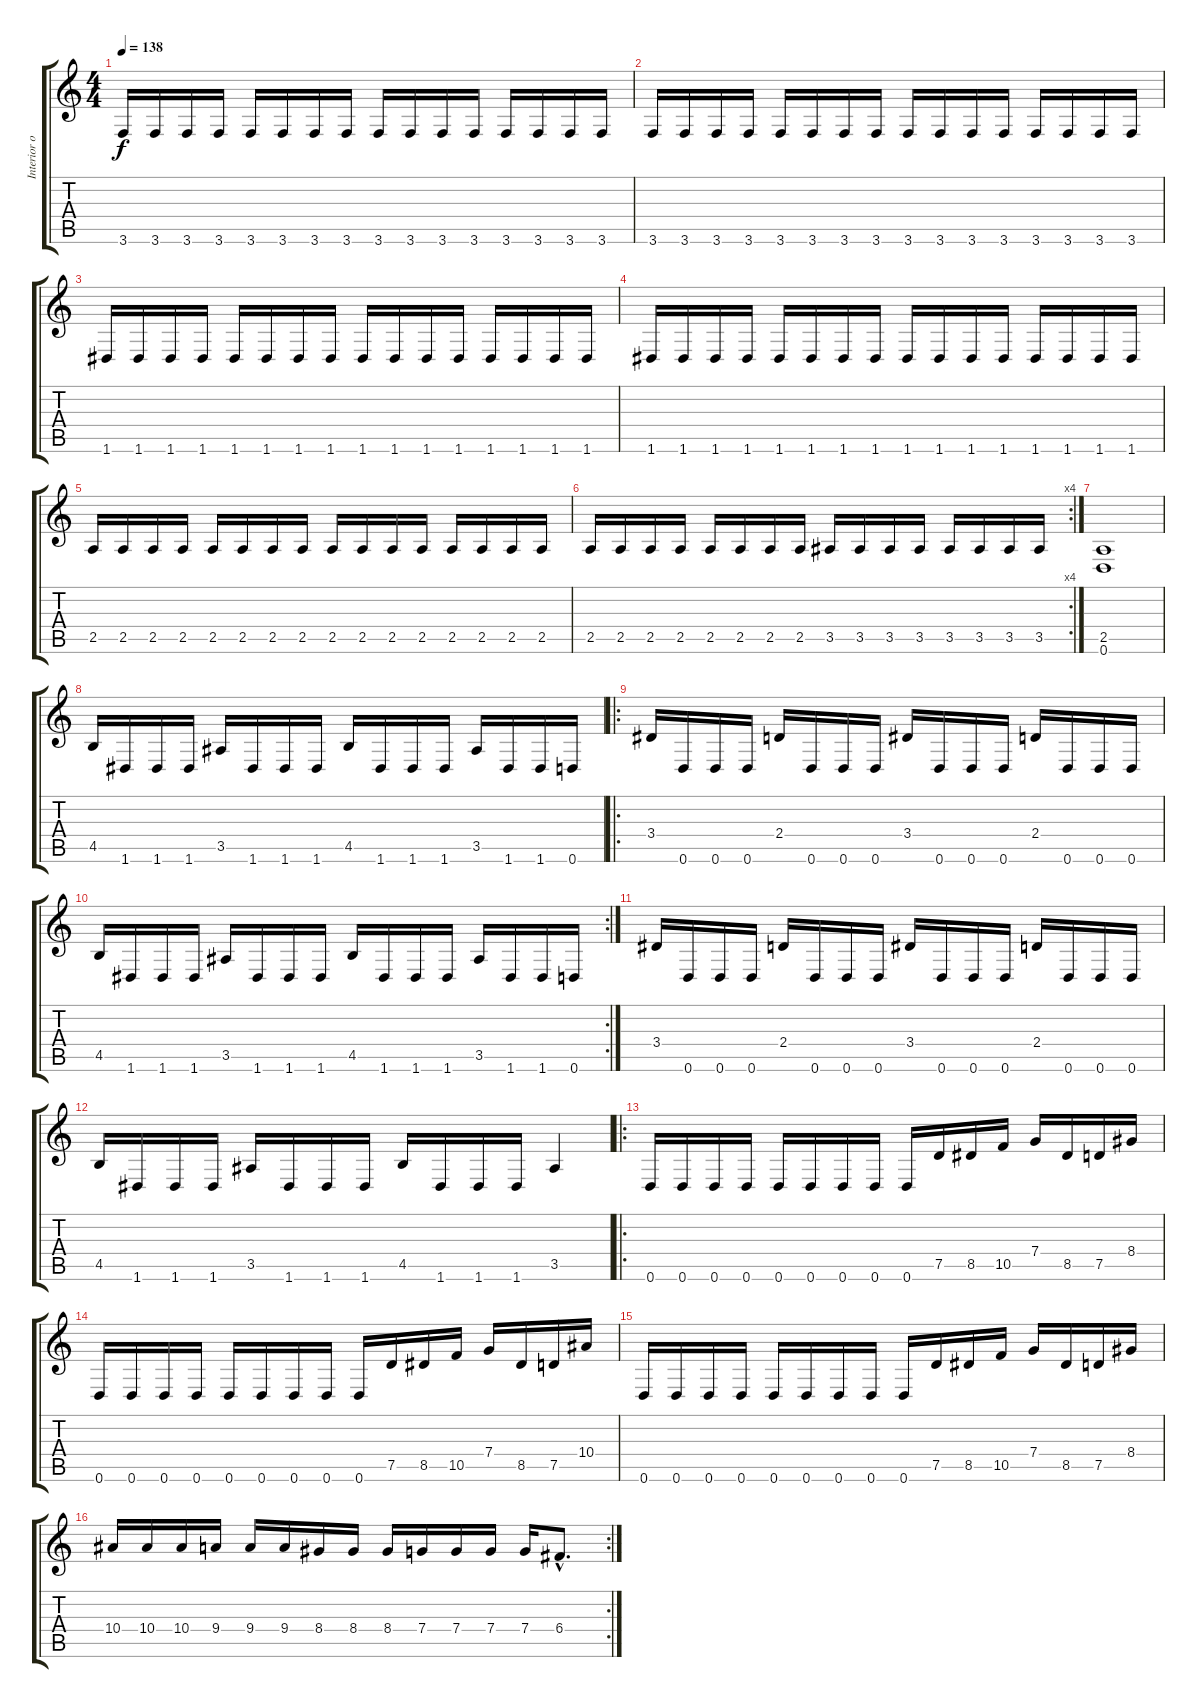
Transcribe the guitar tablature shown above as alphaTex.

\track ("Interior of life" "Interior o") {instrument distortionguitar}
\staff {score tabs}
\tuning (D4 A3 F3 C3 G2 D2) {hide}
\ts (4 4)
\tempo 138
\clef g2
\ks c
3.6.16{dy f} 3.6.16 3.6.16 3.6.16 3.6.16 3.6.16 3.6.16 3.6.16 3.6.16 3.6.16 3.6.16 3.6.16 3.6.16 3.6.16 3.6.16 3.6.16 |
3.6.16 3.6.16 3.6.16 3.6.16 3.6.16 3.6.16 3.6.16 3.6.16 3.6.16 3.6.16 3.6.16 3.6.16 3.6.16 3.6.16 3.6.16 3.6.16 |
1.6.16 1.6.16 1.6.16 1.6.16 1.6.16 1.6.16 1.6.16 1.6.16 1.6.16 1.6.16 1.6.16 1.6.16 1.6.16 1.6.16 1.6.16 1.6.16 |
1.6.16 1.6.16 1.6.16 1.6.16 1.6.16 1.6.16 1.6.16 1.6.16 1.6.16 1.6.16 1.6.16 1.6.16 1.6.16 1.6.16 1.6.16 1.6.16 |
2.5.16 2.5.16 2.5.16 2.5.16 2.5.16 2.5.16 2.5.16 2.5.16 2.5.16 2.5.16 2.5.16 2.5.16 2.5.16 2.5.16 2.5.16 2.5.16 |
\rc 4
2.5.16 2.5.16 2.5.16 2.5.16 2.5.16 2.5.16 2.5.16 2.5.16 3.5.16 3.5.16 3.5.16 3.5.16 3.5.16 3.5.16 3.5.16 3.5.16 |
(2.5 0.6).1 |
4.5.16 1.6.16 1.6.16 1.6.16 3.5.16 1.6.16 1.6.16 1.6.16 4.5.16 1.6.16 1.6.16 1.6.16 3.5.16 1.6.16 1.6.16 0.6.16 |
\ro
3.4.16 0.6.16 0.6.16 0.6.16 2.4.16 0.6.16 0.6.16 0.6.16 3.4.16 0.6.16 0.6.16 0.6.16 2.4.16 0.6.16 0.6.16 0.6.16 |
\rc 2
4.5.16 1.6.16 1.6.16 1.6.16 3.5.16 1.6.16 1.6.16 1.6.16 4.5.16 1.6.16 1.6.16 1.6.16 3.5.16 1.6.16 1.6.16 0.6.16 |
3.4.16 0.6.16 0.6.16 0.6.16 2.4.16 0.6.16 0.6.16 0.6.16 3.4.16 0.6.16 0.6.16 0.6.16 2.4.16 0.6.16 0.6.16 0.6.16 |
4.5.16 1.6.16 1.6.16 1.6.16 3.5.16 1.6.16 1.6.16 1.6.16 4.5.16 1.6.16 1.6.16 1.6.16 3.5.4 |
\ro
0.6.16 0.6.16 0.6.16 0.6.16 0.6.16 0.6.16 0.6.16 0.6.16 0.6.16 7.5.16 8.5.16 10.5.16 7.4.16 8.5.16 7.5.16 8.4.16 |
0.6.16 0.6.16 0.6.16 0.6.16 0.6.16 0.6.16 0.6.16 0.6.16 0.6.16 7.5.16 8.5.16 10.5.16 7.4.16 8.5.16 7.5.16 10.4.16 |
0.6.16 0.6.16 0.6.16 0.6.16 0.6.16 0.6.16 0.6.16 0.6.16 0.6.16 7.5.16 8.5.16 10.5.16 7.4.16 8.5.16 7.5.16 8.4.16 |
\rc 2
10.4.16 10.4.16 10.4.16 9.4.16 9.4.16 9.4.16 8.4.16 8.4.16 8.4.16 7.4.16 7.4.16 7.4.16 7.4.16 6.4{hac}.8{d}
